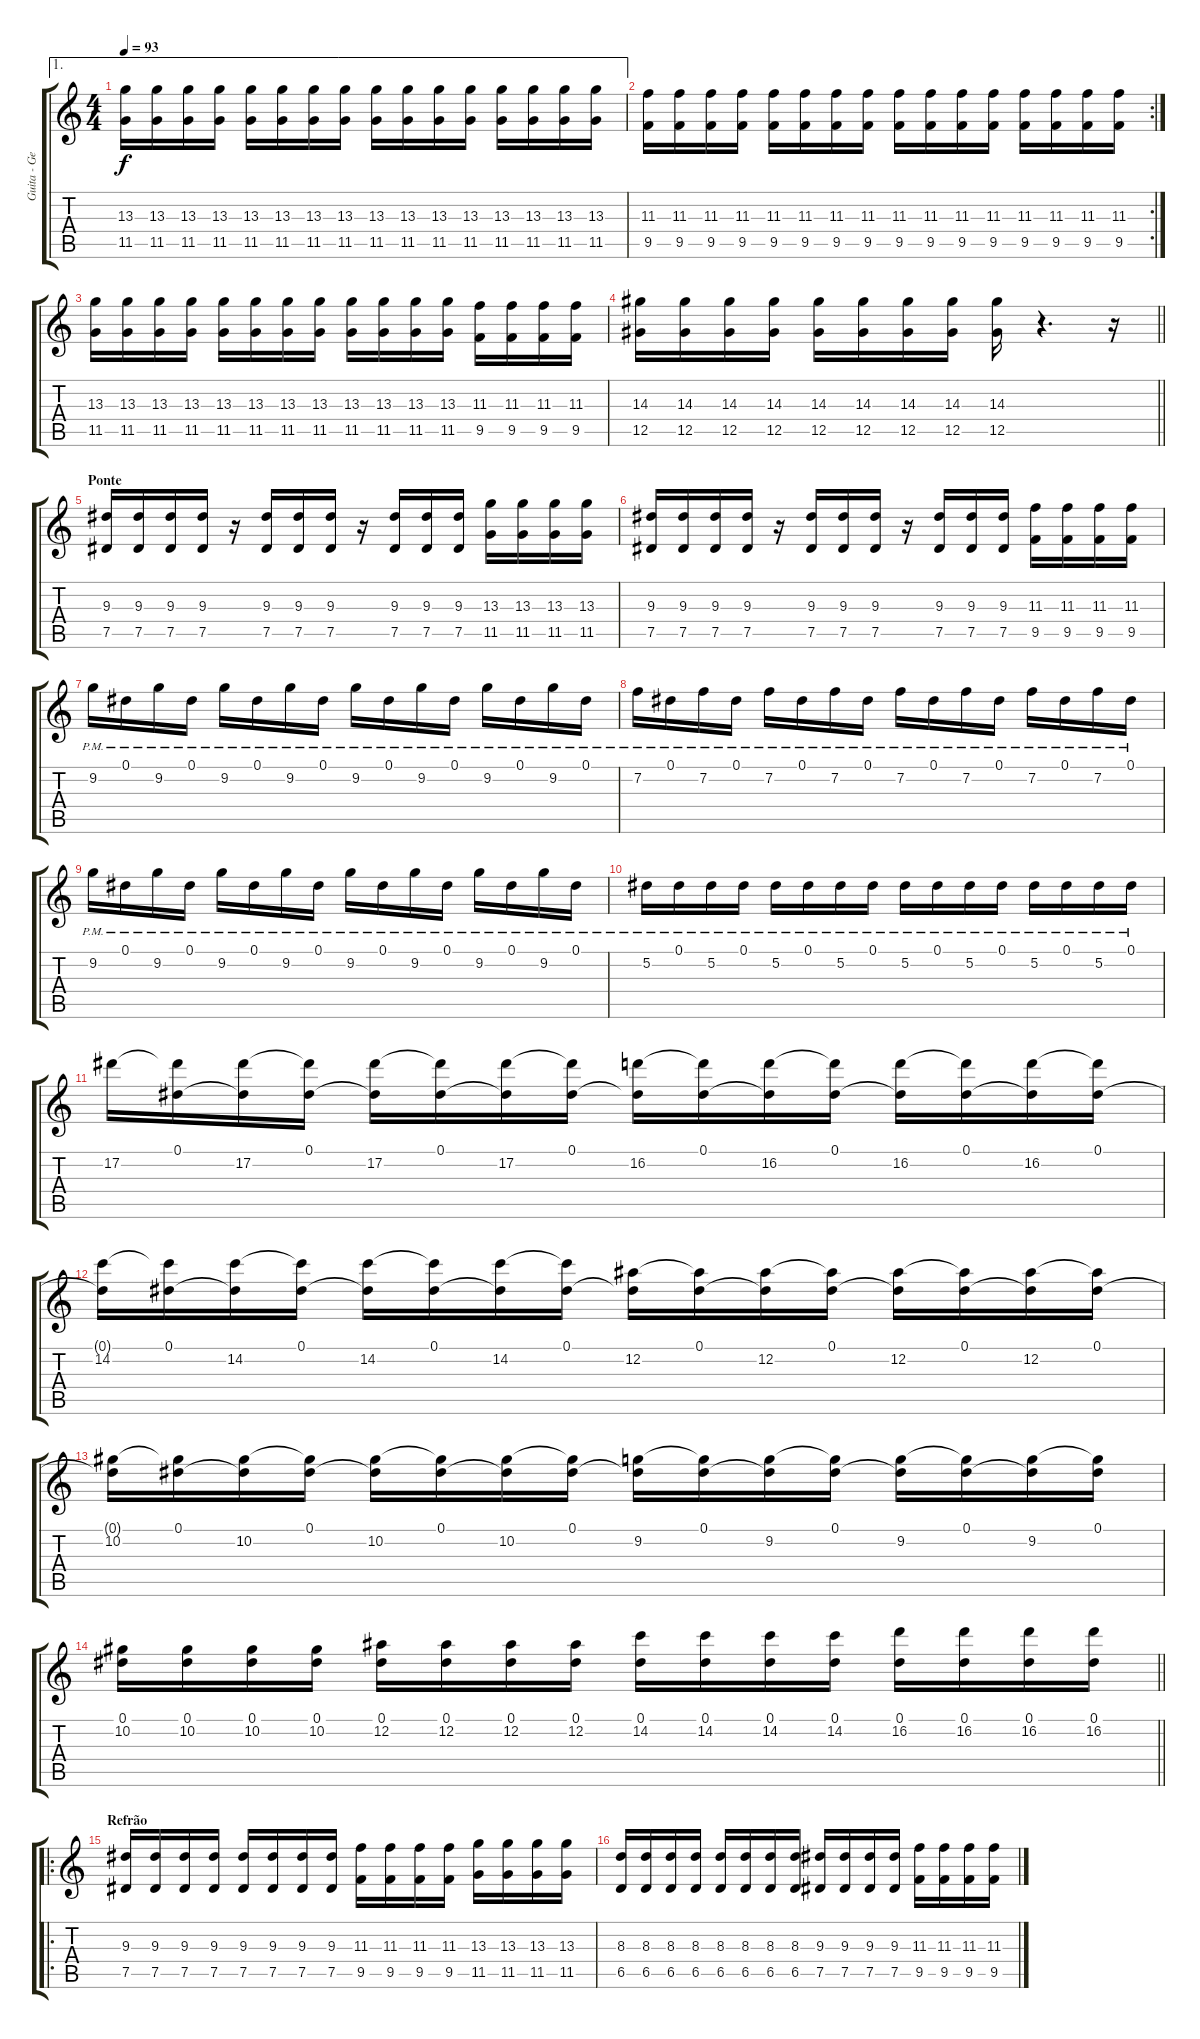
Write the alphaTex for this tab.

\track ("Guita - Gee" "Guita - Ge") {instrument overdrivenguitar}
\staff {score tabs}
\tuning (Eb4 Bb3 Gb3 Db3 Ab2 Eb2) {hide}
\ae 1
\ts (4 4)
\tempo 93
\clef g2
\ks c
(13.3 11.5).16{dy f} (13.3 11.5).16 (13.3 11.5).16 (13.3 11.5).16 (13.3 11.5).16 (13.3 11.5).16 (13.3 11.5).16 (13.3 11.5).16 (13.3 11.5).16 (13.3 11.5).16 (13.3 11.5).16 (13.3 11.5).16 (13.3 11.5).16 (13.3 11.5).16 (13.3 11.5).16 (13.3 11.5).16 |
\rc 2
(11.3 9.5).16 (11.3 9.5).16 (11.3 9.5).16 (11.3 9.5).16 (11.3 9.5).16 (11.3 9.5).16 (11.3 9.5).16 (11.3 9.5).16 (11.3 9.5).16 (11.3 9.5).16 (11.3 9.5).16 (11.3 9.5).16 (11.3 9.5).16 (11.3 9.5).16 (11.3 9.5).16 (11.3 9.5).16 |
(13.3 11.5).16 (13.3 11.5).16 (13.3 11.5).16 (13.3 11.5).16 (13.3 11.5).16 (13.3 11.5).16 (13.3 11.5).16 (13.3 11.5).16 (13.3 11.5).16 (13.3 11.5).16 (13.3 11.5).16 (13.3 11.5).16 (11.3 9.5).16 (11.3 9.5).16 (11.3 9.5).16 (11.3 9.5).16 |
\barLineRight lightlight
(14.3 12.5).16 (14.3 12.5).16 (14.3 12.5).16 (14.3 12.5).16 (14.3 12.5).16 (14.3 12.5).16 (14.3 12.5).16 (14.3 12.5).16 (14.3 12.5).16 r.4{d} r.16 |
\section ("" "Ponte")
(9.3 7.5).16 (9.3 7.5).16 (9.3 7.5).16 (9.3 7.5).16 r.16 (9.3 7.5).16 (9.3 7.5).16 (9.3 7.5).16 r.16 (9.3 7.5).16 (9.3 7.5).16 (9.3 7.5).16 (13.3 11.5).16 (13.3 11.5).16 (13.3 11.5).16 (13.3 11.5).16 |
(9.3 7.5).16 (9.3 7.5).16 (9.3 7.5).16 (9.3 7.5).16 r.16 (9.3 7.5).16 (9.3 7.5).16 (9.3 7.5).16 r.16 (9.3 7.5).16 (9.3 7.5).16 (9.3 7.5).16 (11.3 9.5).16 (11.3 9.5).16 (11.3 9.5).16 (11.3 9.5).16 |
9.2{pm}.16 0.1{pm}.16 9.2{pm}.16 0.1{pm}.16 9.2{pm}.16 0.1{pm}.16 9.2{pm}.16 0.1{pm}.16 9.2{pm}.16 0.1{pm}.16 9.2{pm}.16 0.1{pm}.16 9.2{pm}.16 0.1{pm}.16 9.2{pm}.16 0.1{pm}.16 |
7.2{pm}.16 0.1{pm}.16 7.2{pm}.16 0.1{pm}.16 7.2{pm}.16 0.1{pm}.16 7.2{pm}.16 0.1{pm}.16 7.2{pm}.16 0.1{pm}.16 7.2{pm}.16 0.1{pm}.16 7.2{pm}.16 0.1{pm}.16 7.2{pm}.16 0.1{pm}.16 |
9.2{pm}.16 0.1{pm}.16 9.2{pm}.16 0.1{pm}.16 9.2{pm}.16 0.1{pm}.16 9.2{pm}.16 0.1{pm}.16 9.2{pm}.16 0.1{pm}.16 9.2{pm}.16 0.1{pm}.16 9.2{pm}.16 0.1{pm}.16 9.2{pm}.16 0.1{pm}.16 |
5.2{pm}.16 0.1{pm}.16 5.2{pm}.16 0.1{pm}.16 5.2{pm}.16 0.1{pm}.16 5.2{pm}.16 0.1{pm}.16 5.2{pm}.16 0.1{pm}.16 5.2{pm}.16 0.1{pm}.16 5.2{pm}.16 0.1{pm}.16 5.2{pm}.16 0.1{pm}.16 |
17.2.16 (0.1 17.2{t}).16 (0.1{t} 17.2).16 (0.1 17.2{t}).16 (0.1{t} 17.2).16 (0.1 17.2{t}).16 (0.1{t} 17.2).16 (0.1 17.2{t}).16 (0.1{t} 16.2).16 (0.1 16.2{t}).16 (0.1{t} 16.2).16 (0.1 16.2{t}).16 (0.1{t} 16.2).16 (0.1 16.2{t}).16 (0.1{t} 16.2).16 (0.1 16.2{t}).16 |
(0.1{t} 14.2).16 (0.1 14.2{t}).16 (0.1{t} 14.2).16 (0.1 14.2{t}).16 (0.1{t} 14.2).16 (0.1 14.2{t}).16 (0.1{t} 14.2).16 (0.1 14.2{t}).16 (0.1{t} 12.2).16 (0.1 12.2{t}).16 (0.1{t} 12.2).16 (0.1 12.2{t}).16 (0.1{t} 12.2).16 (0.1 12.2{t}).16 (0.1{t} 12.2).16 (0.1 12.2{t}).16 |
(0.1{t} 10.2).16 (0.1 10.2{t}).16 (0.1{t} 10.2).16 (0.1 10.2{t}).16 (0.1{t} 10.2).16 (0.1 10.2{t}).16 (0.1{t} 10.2).16 (0.1 10.2{t}).16 (0.1{t} 9.2).16 (0.1 9.2{t}).16 (0.1{t} 9.2).16 (0.1 9.2{t}).16 (0.1{t} 9.2).16 (0.1 9.2{t}).16 (0.1{t} 9.2).16 (0.1 9.2{t}).16 |
\barLineRight lightlight
(0.1 10.2).16 (0.1 10.2).16 (0.1 10.2).16 (0.1 10.2).16 (0.1 12.2).16 (0.1 12.2).16 (0.1 12.2).16 (0.1 12.2).16 (0.1 14.2).16 (0.1 14.2).16 (0.1 14.2).16 (0.1 14.2).16 (0.1 16.2).16 (0.1 16.2).16 (0.1 16.2).16 (0.1 16.2).16 |
\ro
\section ("" "Refrão")
(9.3 7.5).16 (9.3 7.5).16 (9.3 7.5).16 (9.3 7.5).16 (9.3 7.5).16 (9.3 7.5).16 (9.3 7.5).16 (9.3 7.5).16 (11.3 9.5).16 (11.3 9.5).16 (11.3 9.5).16 (11.3 9.5).16 (13.3 11.5).16 (13.3 11.5).16 (13.3 11.5).16 (13.3 11.5).16 |
(8.3 6.5).16 (8.3 6.5).16 (8.3 6.5).16 (8.3 6.5).16 (8.3 6.5).16 (8.3 6.5).16 (8.3 6.5).16 (8.3 6.5).16 (9.3 7.5).16 (9.3 7.5).16 (9.3 7.5).16 (9.3 7.5).16 (11.3 9.5).16 (11.3 9.5).16 (11.3 9.5).16 (11.3 9.5).16
